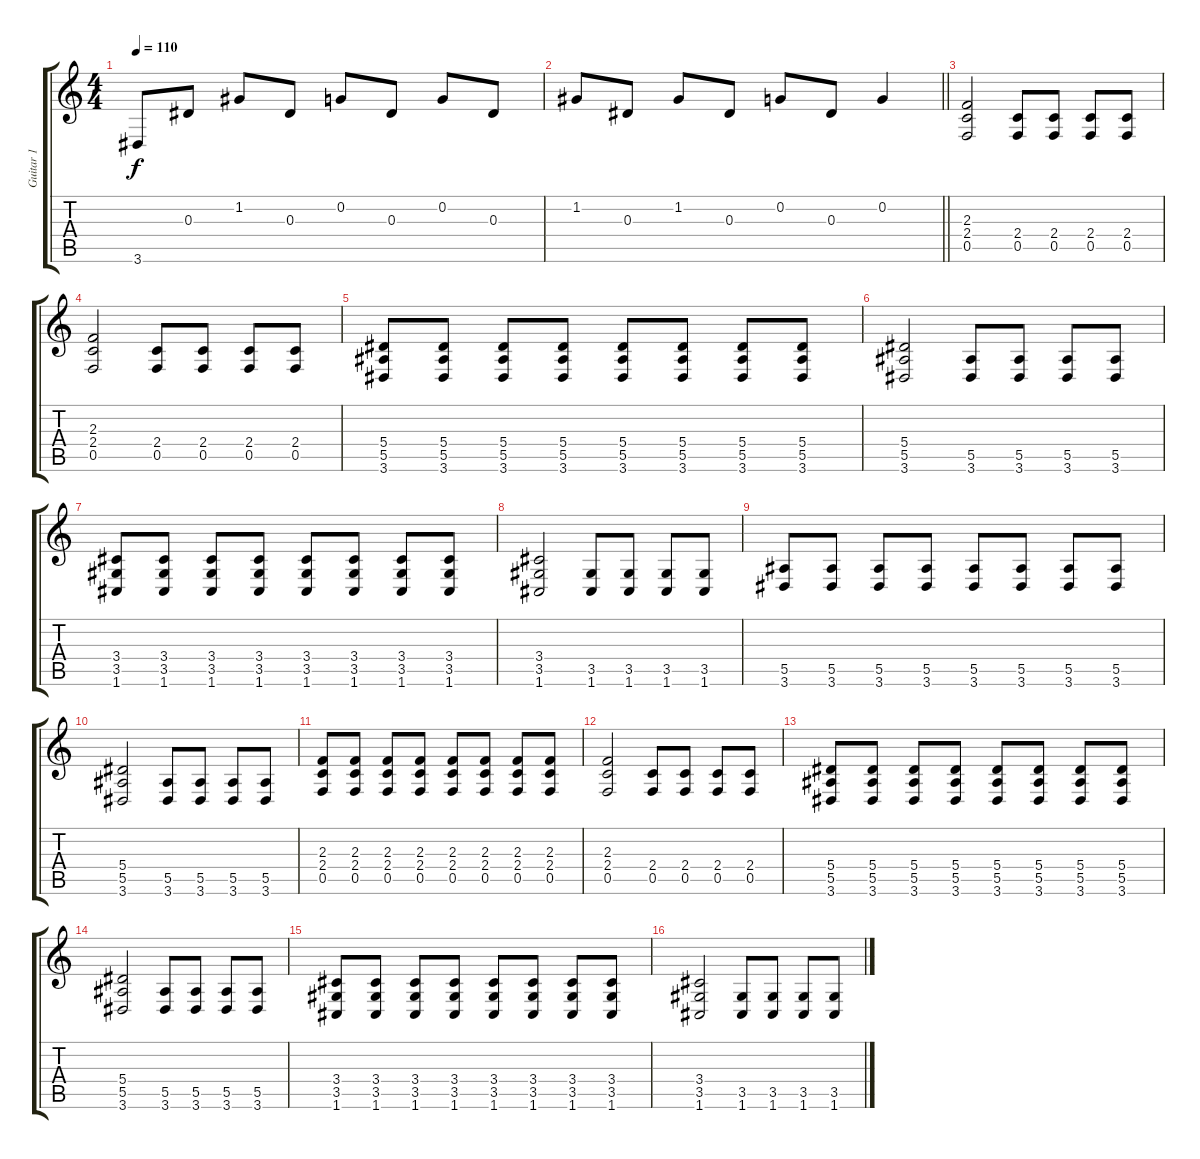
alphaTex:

\track ("Guitar 1" "Guitar 1") {instrument distortionguitar}
\staff {score tabs}
\tuning (C4 G3 Eb3 Bb2 F2 C2) {hide}
\ts (4 4)
\tempo 110
\clef g2
\ks c
3.6.8{dy f} 0.3.8 1.2.8 0.3.8 0.2.8 0.3.8 0.2.8 0.3.8 |
\barLineRight lightlight
1.2.8 0.3.8 1.2.8 0.3.8 0.2.8 0.3.8 0.2.4 |
\section ("" "")
(2.3 2.4 0.5).2{volume 13} (2.4 0.5).8 (2.4 0.5).8 (2.4 0.5).8 (2.4 0.5).8 |
(2.3 2.4 0.5).2 (2.4 0.5).8 (2.4 0.5).8 (2.4 0.5).8 (2.4 0.5).8 |
(5.4 5.5 3.6).8 (5.4 5.5 3.6).8 (5.4 5.5 3.6).8 (5.4 5.5 3.6).8 (5.4 5.5 3.6).8 (5.4 5.5 3.6).8 (5.4 5.5 3.6).8 (5.4 5.5 3.6).8 |
(5.4 5.5 3.6).2 (5.5 3.6).8 (5.5 3.6).8 (5.5 3.6).8 (5.5 3.6).8 |
(3.4 3.5 1.6).8 (3.4 3.5 1.6).8 (3.4 3.5 1.6).8 (3.4 3.5 1.6).8 (3.4 3.5 1.6).8 (3.4 3.5 1.6).8 (3.4 3.5 1.6).8 (3.4 3.5 1.6).8 |
(3.4 3.5 1.6).2 (3.5 1.6).8 (3.5 1.6).8 (3.5 1.6).8 (3.5 1.6).8 |
(5.5 3.6).8 (5.5 3.6).8 (5.5 3.6).8 (5.5 3.6).8 (5.5 3.6).8 (5.5 3.6).8 (5.5 3.6).8 (5.5 3.6).8 |
(5.4 5.5 3.6).2 (5.5 3.6).8 (5.5 3.6).8 (5.5 3.6).8 (5.5 3.6).8 |
(2.3 2.4 0.5).8 (2.3 2.4 0.5).8 (2.3 2.4 0.5).8 (2.3 2.4 0.5).8 (2.3 2.4 0.5).8 (2.3 2.4 0.5).8 (2.3 2.4 0.5).8 (2.3 2.4 0.5).8 |
(2.3 2.4 0.5).2 (2.4 0.5).8 (2.4 0.5).8 (2.4 0.5).8 (2.4 0.5).8 |
(5.4 5.5 3.6).8 (5.4 5.5 3.6).8 (5.4 5.5 3.6).8 (5.4 5.5 3.6).8 (5.4 5.5 3.6).8 (5.4 5.5 3.6).8 (5.4 5.5 3.6).8 (5.4 5.5 3.6).8 |
(5.4 5.5 3.6).2 (5.5 3.6).8 (5.5 3.6).8 (5.5 3.6).8 (5.5 3.6).8 |
(3.4 3.5 1.6).8 (3.4 3.5 1.6).8 (3.4 3.5 1.6).8 (3.4 3.5 1.6).8 (3.4 3.5 1.6).8 (3.4 3.5 1.6).8 (3.4 3.5 1.6).8 (3.4 3.5 1.6).8 |
(3.4 3.5 1.6).2 (3.5 1.6).8 (3.5 1.6).8 (3.5 1.6).8 (3.5 1.6).8
